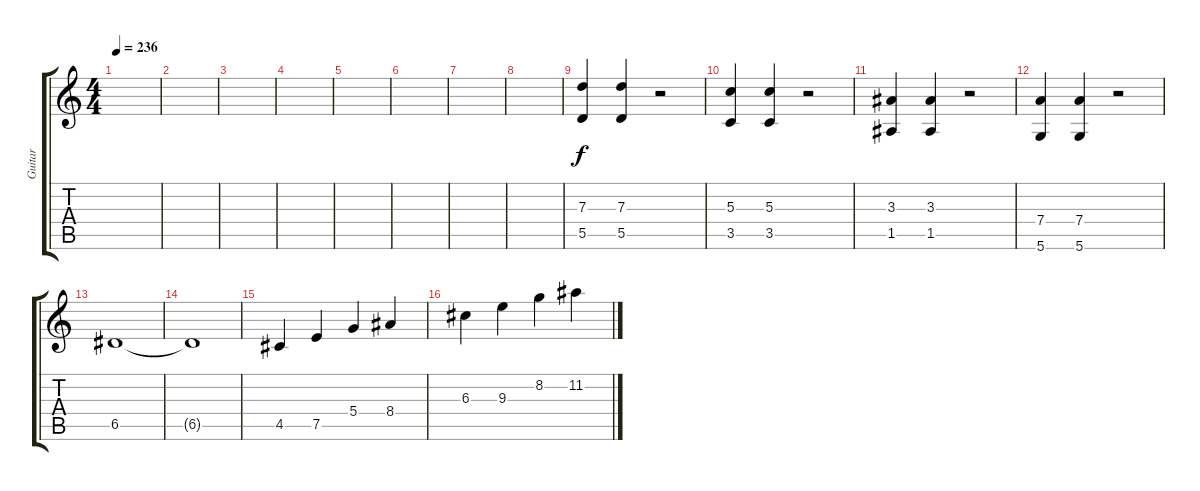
\track ("Guitar" "Guitar") {instrument overdrivenguitar}
\staff {score tabs}
\tuning (E4 B3 G3 D3 A2 D2) {hide}
\ts (4 4)
\tempo 236
\clef g2
\ks c
|
|
|
|
|
|
|
|
(7.3 5.5).4 (7.3 5.5).4 r.2 |
(5.3 3.5).4 (5.3 3.5).4 r.2 |
(3.3 1.5).4 (3.3 1.5).4 r.2 |
(7.4 5.6).4 (7.4 5.6).4 r.2 |
6.5.1 |
6.5{t}.1 |
4.5.4 7.5.4 5.4.4 8.4.4 |
6.3.4 9.3.4 8.2.4 11.2.4
